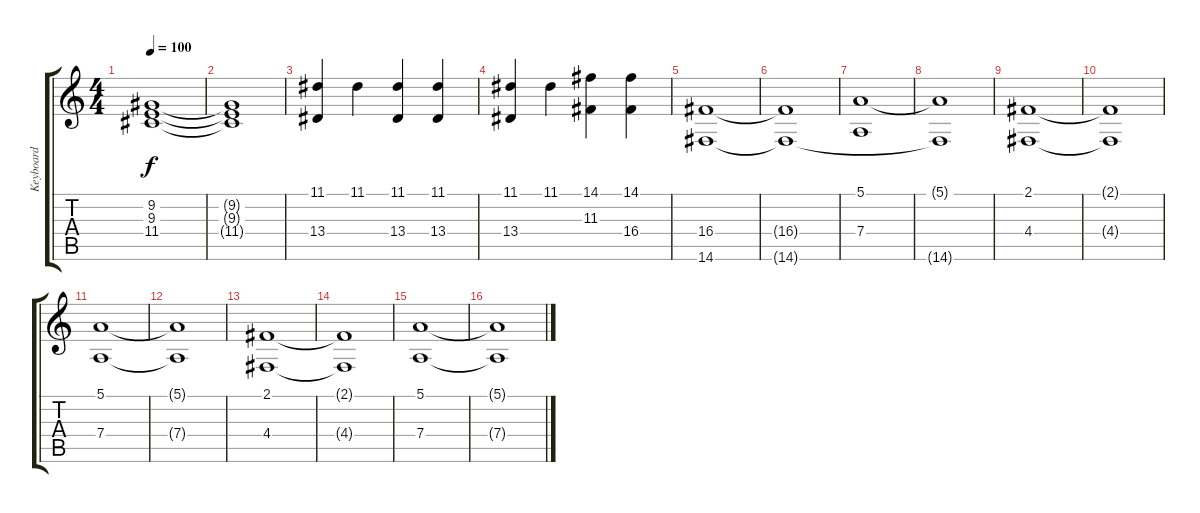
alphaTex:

\track ("Keyboard" "Keyboard") {instrument stringensemble1}
\staff {score tabs}
\tuning (E4 B3 G3 D3 A2 E2) {hide}
\ts (4 4)
\tempo 100
\clef g2
\ks c
(9.2 9.3 11.4).1{dy f} |
(9.2{t} 9.3{t} 11.4{t}).1 |
(11.1 13.4).4 11.1.4 (11.1 13.4).4 (11.1 13.4).4 |
(11.1 13.4).4 11.1.4 (14.1 11.3).4 (14.1 16.4).4 |
(16.4 14.6).1{volume 5} |
(16.4{t} 14.6{t}).1 |
(5.1 7.4).1 |
(5.1{t} 14.6{t}).1 |
(2.1 4.4).1 |
(2.1{t} 4.4{t}).1 |
(5.1 7.4).1 |
(5.1{t} 7.4{t}).1 |
(2.1 4.4).1{volume 5} |
(2.1{t} 4.4{t}).1 |
(5.1 7.4).1 |
(5.1{t} 7.4{t}).1
